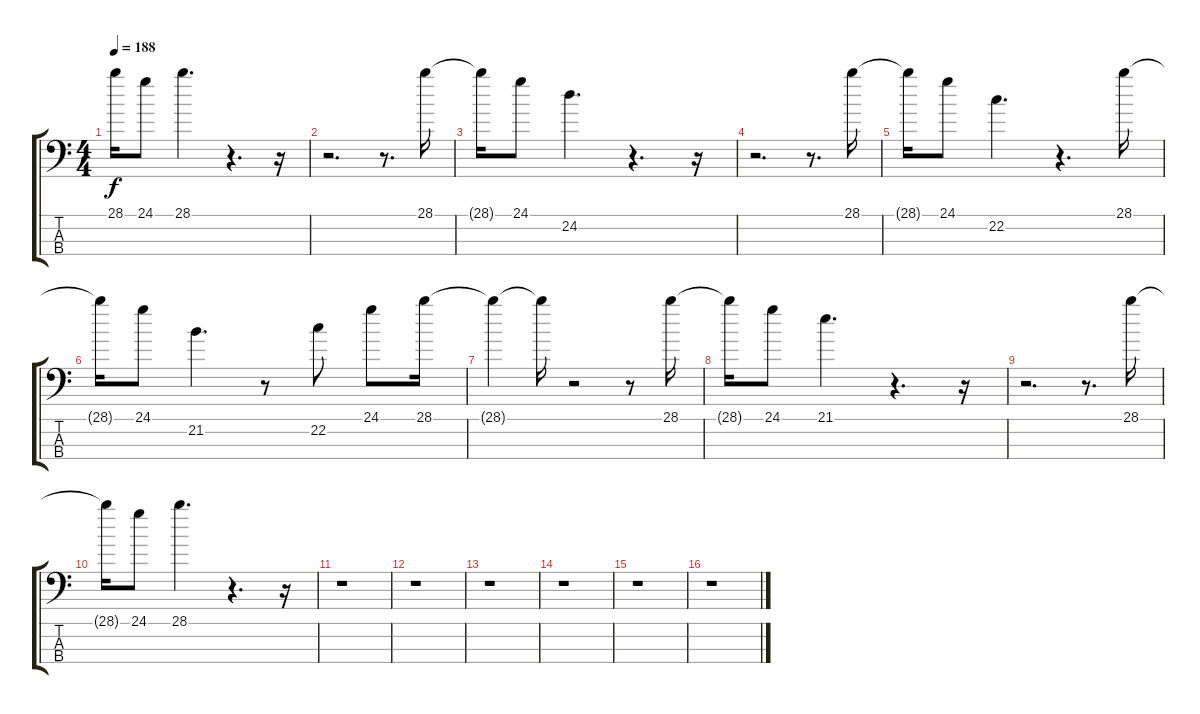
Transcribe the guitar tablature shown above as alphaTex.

\track "" {instrument synthbass1}
\staff {score tabs}
\tuning (G2 D2 A1 E1) {hide}
\ts (4 4)
\tempo 188
\clef f4
\ks c
28.1{t}.16{dy f} 24.1.8 28.1.4{d} r.4{d} r.16 |
r.2{d} r.8{d} 28.1.16 |
28.1{t}.16 24.1.8 24.2.4{d} r.4{d} r.16 |
r.2{d} r.8{d} 28.1.16 |
28.1{t}.16 24.1.8 22.2.4{d} r.4{d} 28.1.16 |
28.1{t}.16 24.1.8 21.2.4{d} r.8 22.2.8 24.1.8 28.1.16 |
28.1{t}.4 28.1{t}.16 r.2 r.8 28.1.16 |
28.1{t}.16 24.1.8 21.1.4{d} r.4{d} r.16 |
r.2{d} r.8{d} 28.1.16 |
28.1{t}.16 24.1.8 28.1.4{d} r.4{d} r.16 |
r.1 |
r.1 |
r.1 |
r.1 |
r.1 |
r.1
